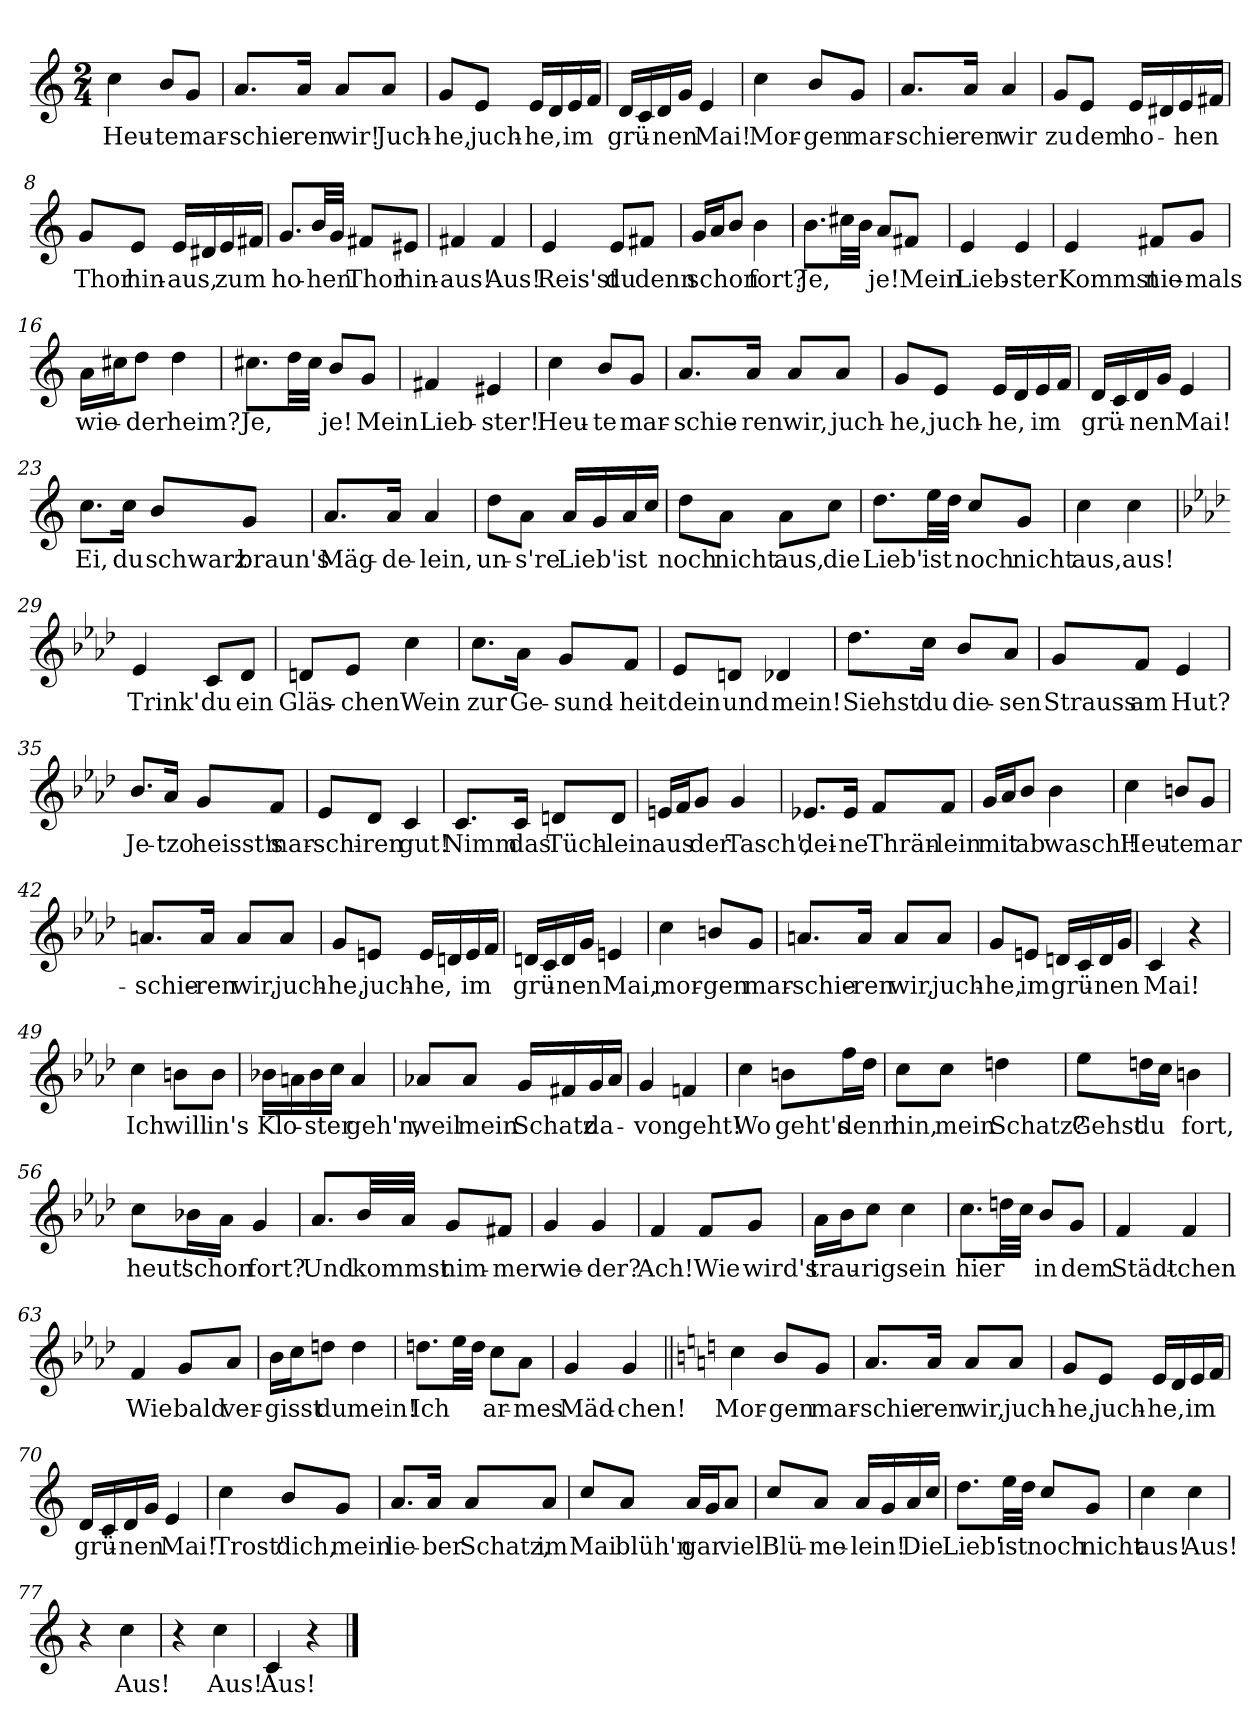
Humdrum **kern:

**kern	**text
*part1	*part1
*staff1	*staff1
*clefG2	*
*k[]	*
*M2/4	*
=1	=1
!	!LO:LY:b
4cc\	Heu-
!	!LO:LY:b
8b/L	-te
!	!LO:LY:b
8g/J	mar-
=2	=2
!	!LO:LY:b
8.a/L	-schie-
!	!LO:LY:b
16a/Jk	-ren
!	!LO:LY:b
8a/L	wir!
!	!LO:LY:b
8a/J	Juch-
=3	=3
!	!LO:LY:b
8g/L	-he,
!	!LO:LY:b
8e/J	juch-
!	!LO:LY:b
16e/LL	-he,
16d/	.
!	!LO:LY:b
16e/	im
16f/JJ	.
=4	=4
!	!LO:LY:b
16d/LL	grü-
16c/	.
!	!LO:LY:b
16d/	-nen
16g/JJ	.
!	!LO:LY:b
4e/	Mai!
=5	=5
!	!LO:LY:b
4cc\	Mor-
!	!LO:LY:b
8b/L	-gen
!	!LO:LY:b
8g/J	mar-
=6	=6
!	!LO:LY:b
8.a/L	-schie-
!	!LO:LY:b
16a/Jk	-ren
!	!LO:LY:b
4a/	wir
=7	=7
!	!LO:LY:b
8g/L	zu
!	!LO:LY:b
8e/J	dem
!	!LO:LY:b
16e/LL	ho-
16d#X/	.
!	!LO:LY:b
16e/	-hen
16f#X/JJ	.
!!LO:LB:g=z
=8	=8
!	!LO:LY:b
8g/L	Thor
!	!LO:LY:b
8e/J	hin-
!	!LO:LY:b
16e/LL	-aus,
16d#X/	.
!	!LO:LY:b
16e/	zum
16f#X/JJ	.
=9	=9
!	!LO:LY:b
8.g/L	ho-
!	!LO:LY:b
32b/LL	-hen
32g/JJJ	.
!	!LO:LY:b
8f#X/L	Thor
!	!LO:LY:b
8e#X/J	hin-
=10	=10
!	!LO:LY:b
4f#X/	-aus!
!	!LO:LY:b
4f#/	Aus!
=11	=11
!	!LO:LY:b
4e/	Reis'st
!	!LO:LY:b
8e/L	du
!	!LO:LY:b
8f#X/J	denn
=12	=12
!	!LO:LY:b
16g/LL	schon
16a/J	.
8b/J	.
!	!LO:LY:b
4b\	fort?
=13	=13
!	!LO:LY:b
8.b\L	Je,
32cc#X\LL	.
32b\JJJ	.
!	!LO:LY:b
8a/L	je!
!	!LO:LY:b
8f#X/J	Mein
=14	=14
!	!LO:LY:b
4e/	Lieb-
!	!LO:LY:b
4e/	-ster!
!!LO:LB:g=z
=15	=15
!	!LO:LY:b
4e/	Kommst
!	!LO:LY:b
8f#X/L	nie-
!	!LO:LY:b
8g/J	-mals
=16	=16
!	!LO:LY:b
16a\LL	wie-
16cc#X\J	.
!	!LO:LY:b
8dd\J	-der
!	!LO:LY:b
4dd\	heim?
=17	=17
!	!LO:LY:b
8.cc#X\L	Je,
32dd\LL	.
32cc#\JJJ	.
!	!LO:LY:b
8b/L	je!
!	!LO:LY:b
8g/J	Mein
=18	=18
!	!LO:LY:b
4f#X/	Lieb-
!	!LO:LY:b
4e#X/	-ster!
=19	=19
!	!LO:LY:b
4cc\	Heu-
!	!LO:LY:b
8b/L	-te
!	!LO:LY:b
8g/J	mar-
=20	=20
!	!LO:LY:b
8.a/L	-schie-
!	!LO:LY:b
16a/Jk	-ren
!	!LO:LY:b
8a/L	wir,
!	!LO:LY:b
8a/J	juch-
=21	=21
!	!LO:LY:b
8g/L	-he,
!	!LO:LY:b
8e/J	juch-
!	!LO:LY:b
16e/LL	-he,
16d/	.
!	!LO:LY:b
16e/	im
16f/JJ	.
!!LO:LB:g=z
=22	=22
!	!LO:LY:b
16d/LL	grü-
16c/	.
!	!LO:LY:b
16d/	-nen
16g/JJ	.
!	!LO:LY:b
4e/	Mai!
=23	=23
!	!LO:LY:b
8.cc\L	Ei,
!	!LO:LY:b
16cc\Jk	du
!	!LO:LY:b
8b/L	schwarz
!	!LO:LY:b
8g/J	braun's
=24	=24
!	!LO:LY:b
8.a/L	Mäg-
!	!LO:LY:b
16a/Jk	-de-
!	!LO:LY:b
4a/	-lein,
=25	=25
!	!LO:LY:b
8dd\L	un-
!	!LO:LY:b
8a\J	-s're
!	!LO:LY:b
16a/LL	Lieb'
16g/	.
!	!LO:LY:b
16a/	ist
16cc/JJ	.
=26	=26
!	!LO:LY:b
8dd\L	noch
!	!LO:LY:b
8a\J	nicht
!	!LO:LY:b
8a\L	aus,
!	!LO:LY:b
8cc\J	die
=27	=27
!	!LO:LY:b
8.dd\L	Lieb'
!	!LO:LY:b
32ee\LL	ist
32dd\JJJ	.
!	!LO:LY:b
8cc/L	noch
!	!LO:LY:b
8g/J	nicht
!!LO:LB:g=z
=28	=28
!	!LO:LY:b
4cc\	aus,
!	!LO:LY:b
4cc\	aus!
=29	=29
*k[b-e-a-d-]	*
!	!LO:LY:b
4e-/	Trink'
!	!LO:LY:b
8c/L	du
!	!LO:LY:b
8d-/J	ein
=30	=30
!	!LO:LY:b
8dn/L	Gläs-
!	!LO:LY:b
8e-/J	-chen
!	!LO:LY:b
4cc\	Wein
=31	=31
!	!LO:LY:b
8.cc\L	zur
!	!LO:LY:b
16a-\Jk	Ge-
!	!LO:LY:b
8g/L	-sund-
!	!LO:LY:b
8f/J	-heit
=32	=32
!	!LO:LY:b
8e-/L	dein
!	!LO:LY:b
8dn/J	und
!	!LO:LY:b
4d-X/	mein!
=33	=33
!	!LO:LY:b
8.dd-\L	Siehst
!	!LO:LY:b
16cc\Jk	du
!	!LO:LY:b
8b-/L	die-
!	!LO:LY:b
8a-/J	-sen
=34	=34
!	!LO:LY:b
8g/L	Strauss
!	!LO:LY:b
8f/J	am
!	!LO:LY:b
4e-/	Hut?
!!LO:LB:g=z
=35	=35
!	!LO:LY:b
8.b-/L	Je-
!	!LO:LY:b
16a-/Jk	-tzo
!	!LO:LY:b
8g/L	heisst's
!	!LO:LY:b
8f/J	mar-
=36	=36
!	!LO:LY:b
8e-/L	-schi-
!	!LO:LY:b
8d-/J	-ren
!	!LO:LY:b
4c/	gut!
=37	=37
!	!LO:LY:b
8.c/L	Nimm
!	!LO:LY:b
16c/Jk	das
!	!LO:LY:b
8dn/L	Tüch-
!	!LO:LY:b
8d/J	-lein
=38	=38
!	!LO:LY:b
16en/LL	aus
16f/J	.
!	!LO:LY:b
8g/J	der
!	!LO:LY:b
4g/	Tasch',
=39	=39
!	!LO:LY:b
8.e-X/L	dei-
!	!LO:LY:b
16e-/Jk	-ne
!	!LO:LY:b
8f/L	Thrän-
!	!LO:LY:b
8f/J	-lein
=40	=40
!	!LO:LY:b
16g/LL	mit
16a-/J	.
!	!LO:LY:b
8b-/J	ab
!	!LO:LY:b
4b-\	wasch'!
!!LO:LB:g=z
=41	=41
!	!LO:LY:b
4cc\	Heu-
!	!LO:LY:b
8bn/L	-te
!	!LO:LY:b
8g/J	mar-
=42	=42
!	!LO:LY:b
8.an/L	-schie-
!	!LO:LY:b
16a/Jk	-ren
!	!LO:LY:b
8a/L	wir,
!	!LO:LY:b
8a/J	juch-
=43	=43
!	!LO:LY:b
8g/L	-he,
!	!LO:LY:b
8en/J	juch-
!	!LO:LY:b
16e/LL	-he,
16dn/	.
!	!LO:LY:b
16e/	im
16f/JJ	.
=44	=44
!	!LO:LY:b
16dn/LL	grü-
16c/	.
!	!LO:LY:b
16d/	-nen
16g/JJ	.
!	!LO:LY:b
4en/	Mai,
=45	=45
!	!LO:LY:b
4cc\	mor-
!	!LO:LY:b
8bn/L	-gen
!	!LO:LY:b
8g/J	mar-
=46	=46
!	!LO:LY:b
8.an/L	-schie-
!	!LO:LY:b
16a/Jk	-ren
!	!LO:LY:b
8a/L	wir,
!	!LO:LY:b
8a/J	juch-
!!LO:LB:g=z
=47	=47
!	!LO:LY:b
8g/L	-he,
!	!LO:LY:b
8en/J	im
!	!LO:LY:b
16dn/LL	grü-
16c/	.
!	!LO:LY:b
16d/	-nen
16g/JJ	.
=48	=48
!	!LO:LY:b
4c/	Mai!
4r	.
=49	=49
!	!LO:LY:b
4cc\	Ich
!	!LO:LY:b
8bn\L	will
!	!LO:LY:b
8b\J	in's
=50	=50
!	!LO:LY:b
16b-X\LL	Klo-
16an\	.
!	!LO:LY:b
16b-\	-ster
16cc\JJ	.
!	!LO:LY:b
4a/	geh'n,
=51	=51
!	!LO:LY:b
8a-X/L	weil
!	!LO:LY:b
8a-/J	mein
!	!LO:LY:b
16g/LL	Schatz
16f#X/	.
!	!LO:LY:b
16g/	da-
16a-/JJ	.
=52	=52
!	!LO:LY:b
4g/	-von
!	!LO:LY:b
4fn/	geht!
=53	=53
!	!LO:LY:b
4cc\	Wo
!	!LO:LY:b
8bn\L	geht's
!	!LO:LY:b
16ff\L	denn
16dd-\JJ	.
!!LO:LB:g=z
=54	=54
!	!LO:LY:b
8cc\L	hin,
!	!LO:LY:b
8cc\J	mein
!	!LO:LY:b
4ddn\	Schatz?
=55	=55
!	!LO:LY:b
8ee-\L	Gehst
!	!LO:LY:b
16ddn\L	du
16cc\JJ	.
!	!LO:LY:b
4bn\	fort,
=56	=56
!	!LO:LY:b
8cc\L	heut'
!	!LO:LY:b
16b-X\L	schon
16a-\JJ	.
!	!LO:LY:b
4g/	fort?
=57	=57
!	!LO:LY:b
8.a-/L	Und
!	!LO:LY:b
32b-/LL	kommst
32a-/JJJ	.
!	!LO:LY:b
8g/L	nim-
!	!LO:LY:b
8f#X/J	-mer
=58	=58
!	!LO:LY:b
4g/	wie-
!	!LO:LY:b
4g/	-der?
=59	=59
!	!LO:LY:b
4f/	Ach!
!	!LO:LY:b
8f/L	Wie
!	!LO:LY:b
8g/J	wird's
!!LO:LB:g=z
=60	=60
!	!LO:LY:b
16a-\LL	trau-
16b-\J	.
!	!LO:LY:b
8cc\J	-rig
!	!LO:LY:b
4cc\	sein
=61	=61
!	!LO:LY:b
8.cc\L	hier
32ddn\LL	.
32cc\JJJ	.
!	!LO:LY:b
8b-/L	in
!	!LO:LY:b
8g/J	dem
=62	=62
!	!LO:LY:b
4f/	Städt-
!	!LO:LY:b
4f/	-chen
=63	=63
!	!LO:LY:b
4f/	Wie
!	!LO:LY:b
8g/L	bald
!	!LO:LY:b
8a-/J	ver-
=64	=64
!	!LO:LY:b
16b-\LL	-gisst
16cc\J	.
!	!LO:LY:b
8ddn\J	du
!	!LO:LY:b
4dd\	mein!
=65	=65
!	!LO:LY:b
8.ddn\L	Ich
32ee-\LL	.
32dd\JJJ	.
!	!LO:LY:b
8cc\L	ar-
!	!LO:LY:b
8a-\J	-mes
=66	=66
!	!LO:LY:b
4g/	Mäd-
!	!LO:LY:b
4g/	-chen!
!!LO:PB:g=z
=67||	=67||
*k[]	*
!	!LO:LY:b
4cc\	Mor-
!	!LO:LY:b
8b/L	-gen
!	!LO:LY:b
8g/J	mar-
=68	=68
!	!LO:LY:b
8.a/L	-schie-
!	!LO:LY:b
16a/Jk	-ren
!	!LO:LY:b
8a/L	wir,
!	!LO:LY:b
8a/J	juch-
=69	=69
!	!LO:LY:b
8g/L	-he,
!	!LO:LY:b
8e/J	juch-
!	!LO:LY:b
16e/LL	-he,
16d/	.
!	!LO:LY:b
16e/	im
16f/JJ	.
=70	=70
!	!LO:LY:b
16d/LL	grü-
16c/	.
!	!LO:LY:b
16d/	-nen
16g/JJ	.
!	!LO:LY:b
4e/	Mai!
=71	=71
!	!LO:LY:b
4cc\	Trost'
!	!LO:LY:b
8b/L	dich,
!	!LO:LY:b
8g/J	mein
=72	=72
!	!LO:LY:b
8.a/L	lie-
!	!LO:LY:b
16a/Jk	-ber
!	!LO:LY:b
8a/L	Schatz,
!	!LO:LY:b
8a/J	im
!!LO:LB:g=z
=73	=73
!	!LO:LY:b
8cc/L	Mai
!	!LO:LY:b
8a/J	blüh'n
!	!LO:LY:b
16a/LL	gar
16g/J	.
!	!LO:LY:b
8a/J	viel
=74	=74
!	!LO:LY:b
8cc/L	Blü-
!	!LO:LY:b
8a/J	-me-
!	!LO:LY:b
16a/LL	-lein!
16g/	.
!	!LO:LY:b
16a/	Die
16cc/JJ	.
=75	=75
!	!LO:LY:b
8.dd\L	Lieb'
!	!LO:LY:b
32ee\LL	ist
32dd\JJJ	.
!	!LO:LY:b
8cc/L	noch
!	!LO:LY:b
8g/J	nicht
=76	=76
!	!LO:LY:b
4cc\	aus!
!	!LO:LY:b
4cc\	Aus!
=77	=77
4r	.
!	!LO:LY:b
4cc\	Aus!
=78	=78
4r	.
!	!LO:LY:b
4cc\	Aus!
=79	=79
!	!LO:LY:b
4c/	Aus!
4r	.
==	==
*-	*-
